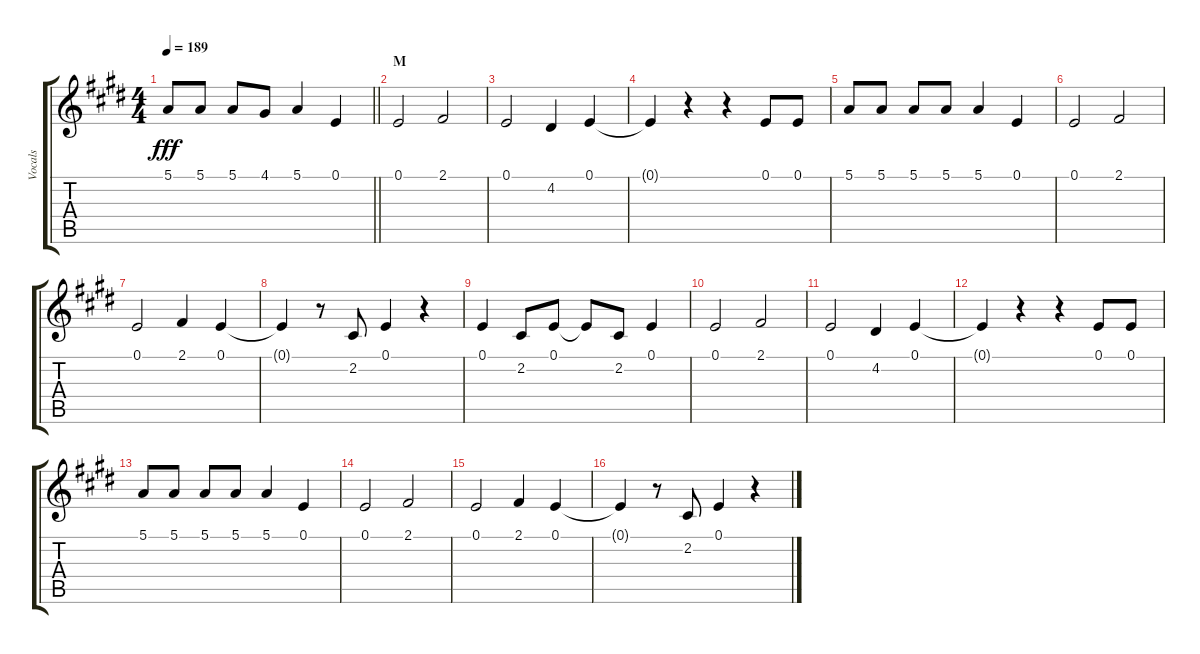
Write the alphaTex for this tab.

\track ("Vocals" "Vocals") {instrument voiceoohs}
\staff {score tabs}
\tuning (E4 B3 G3 D3 A2 E2) {hide}
\ts (4 4)
\tempo 189
\clef g2
\barLineRight lightlight
\ks e
5.1.8{dy fff} 5.1.8 5.1.8 4.1.8 5.1.4 0.1.4 |
\section ("" "M")
0.1.2 2.1.2 |
0.1.2 4.2.4 0.1.4 |
0.1{t}.4 r.4 r.4 0.1.8 0.1.8 |
5.1.8 5.1.8 5.1.8 5.1.8 5.1.4 0.1.4 |
0.1.2 2.1.2 |
0.1.2 2.1.4 0.1.4 |
0.1{t}.4 r.8 2.2.8 0.1.4 r.4 |
0.1.4 2.2.8 0.1.8 0.1{t}.8 2.2.8 0.1.4 |
0.1.2 2.1.2 |
0.1.2 4.2.4 0.1.4 |
0.1{t}.4 r.4 r.4 0.1.8 0.1.8 |
5.1.8 5.1.8 5.1.8 5.1.8 5.1.4 0.1.4 |
0.1.2 2.1.2 |
0.1.2 2.1.4 0.1.4 |
0.1{t}.4 r.8 2.2.8 0.1.4 r.4
